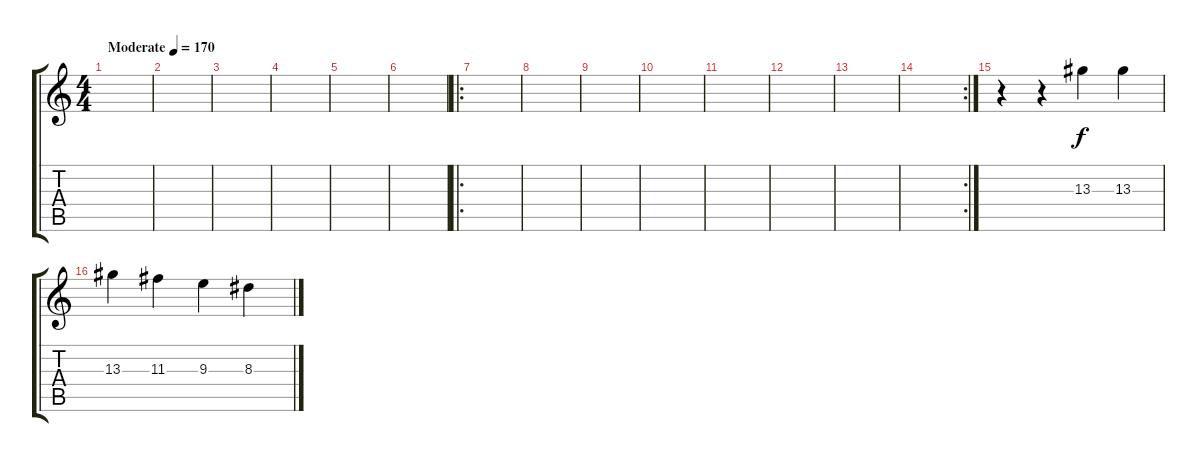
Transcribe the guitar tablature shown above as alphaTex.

\track "" {instrument distortionguitar}
\staff {score tabs}
\tuning (E4 B3 G3 D3 A2 E2) {hide}
\ts (4 4)
\tempo (170 "Moderate")
\clef g2
\ks c
|
|
|
|
|
|
\ro
|
|
|
|
|
|
|
\rc 2
|
r.4 r.4 13.3.4 13.3.4 |
13.3.4 11.3.4 9.3.4 8.3.4
